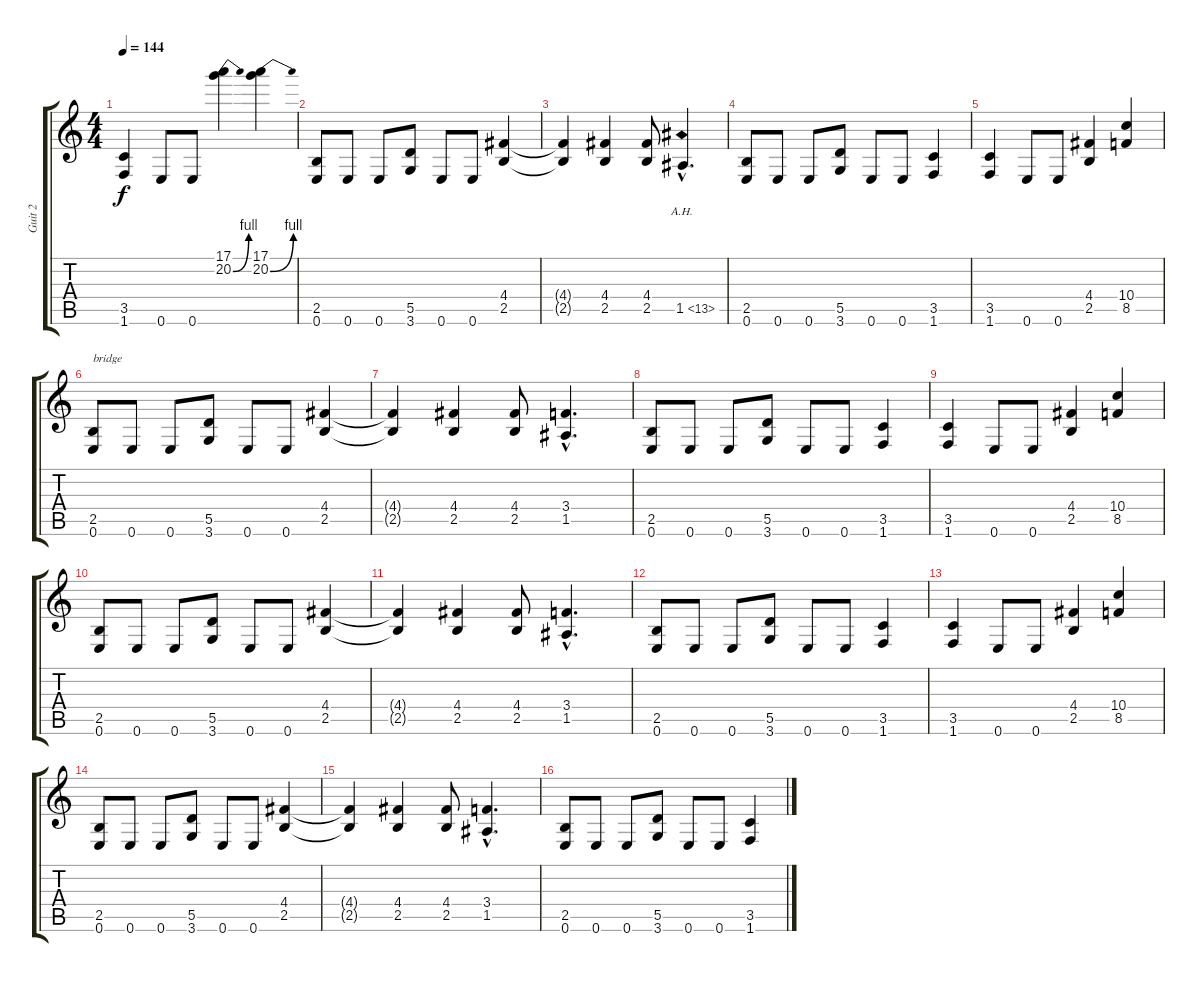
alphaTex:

\track ("Guit 2" "Guit 2") {instrument distortionguitar}
\staff {score tabs}
\tuning (E4 B3 G3 D3 A2 E2) {hide}
\ts (4 4)
\tempo 144
\clef g2
\ks c
(3.5 1.6).4{dy f} 0.6.8 0.6.8 (17.1 20.2{be (bend 0 0 60 4)}).4 (17.1 20.2{be (bend 0 0 60 4)}).4 |
(2.5 0.6).8 0.6.8 0.6.8 (5.5 3.6).8 0.6.8 0.6.8 (4.4 2.5).4 |
(4.4{t} 2.5{t}).4 (4.4 2.5).4 (4.4 2.5).8 1.5{ah 12 hac}.4{d} |
(2.5 0.6).8 0.6.8 0.6.8 (5.5 3.6).8 0.6.8 0.6.8 (3.5 1.6).4 |
(3.5 1.6).4 0.6.8 0.6.8 (4.4 2.5).4 (10.4 8.5).4 |
(2.5 0.6).8{txt "bridge"} 0.6.8 0.6.8 (5.5 3.6).8 0.6.8 0.6.8 (4.4 2.5).4 |
(4.4{t} 2.5{t}).4 (4.4 2.5).4 (4.4 2.5).8 (3.4{hac} 1.5{hac}).4{d} |
(2.5 0.6).8 0.6.8 0.6.8 (5.5 3.6).8 0.6.8 0.6.8 (3.5 1.6).4 |
(3.5 1.6).4 0.6.8 0.6.8 (4.4 2.5).4 (10.4 8.5).4 |
(2.5 0.6).8 0.6.8 0.6.8 (5.5 3.6).8 0.6.8 0.6.8 (4.4 2.5).4 |
(4.4{t} 2.5{t}).4 (4.4 2.5).4 (4.4 2.5).8 (3.4{hac} 1.5{hac}).4{d} |
(2.5 0.6).8 0.6.8 0.6.8 (5.5 3.6).8 0.6.8 0.6.8 (3.5 1.6).4 |
(3.5 1.6).4 0.6.8 0.6.8 (4.4 2.5).4 (10.4 8.5).4 |
(2.5 0.6).8 0.6.8 0.6.8 (5.5 3.6).8 0.6.8 0.6.8 (4.4 2.5).4 |
(4.4{t} 2.5{t}).4 (4.4 2.5).4 (4.4 2.5).8 (3.4{hac} 1.5{hac}).4{d} |
(2.5 0.6).8 0.6.8 0.6.8 (5.5 3.6).8 0.6.8 0.6.8 (3.5 1.6).4
